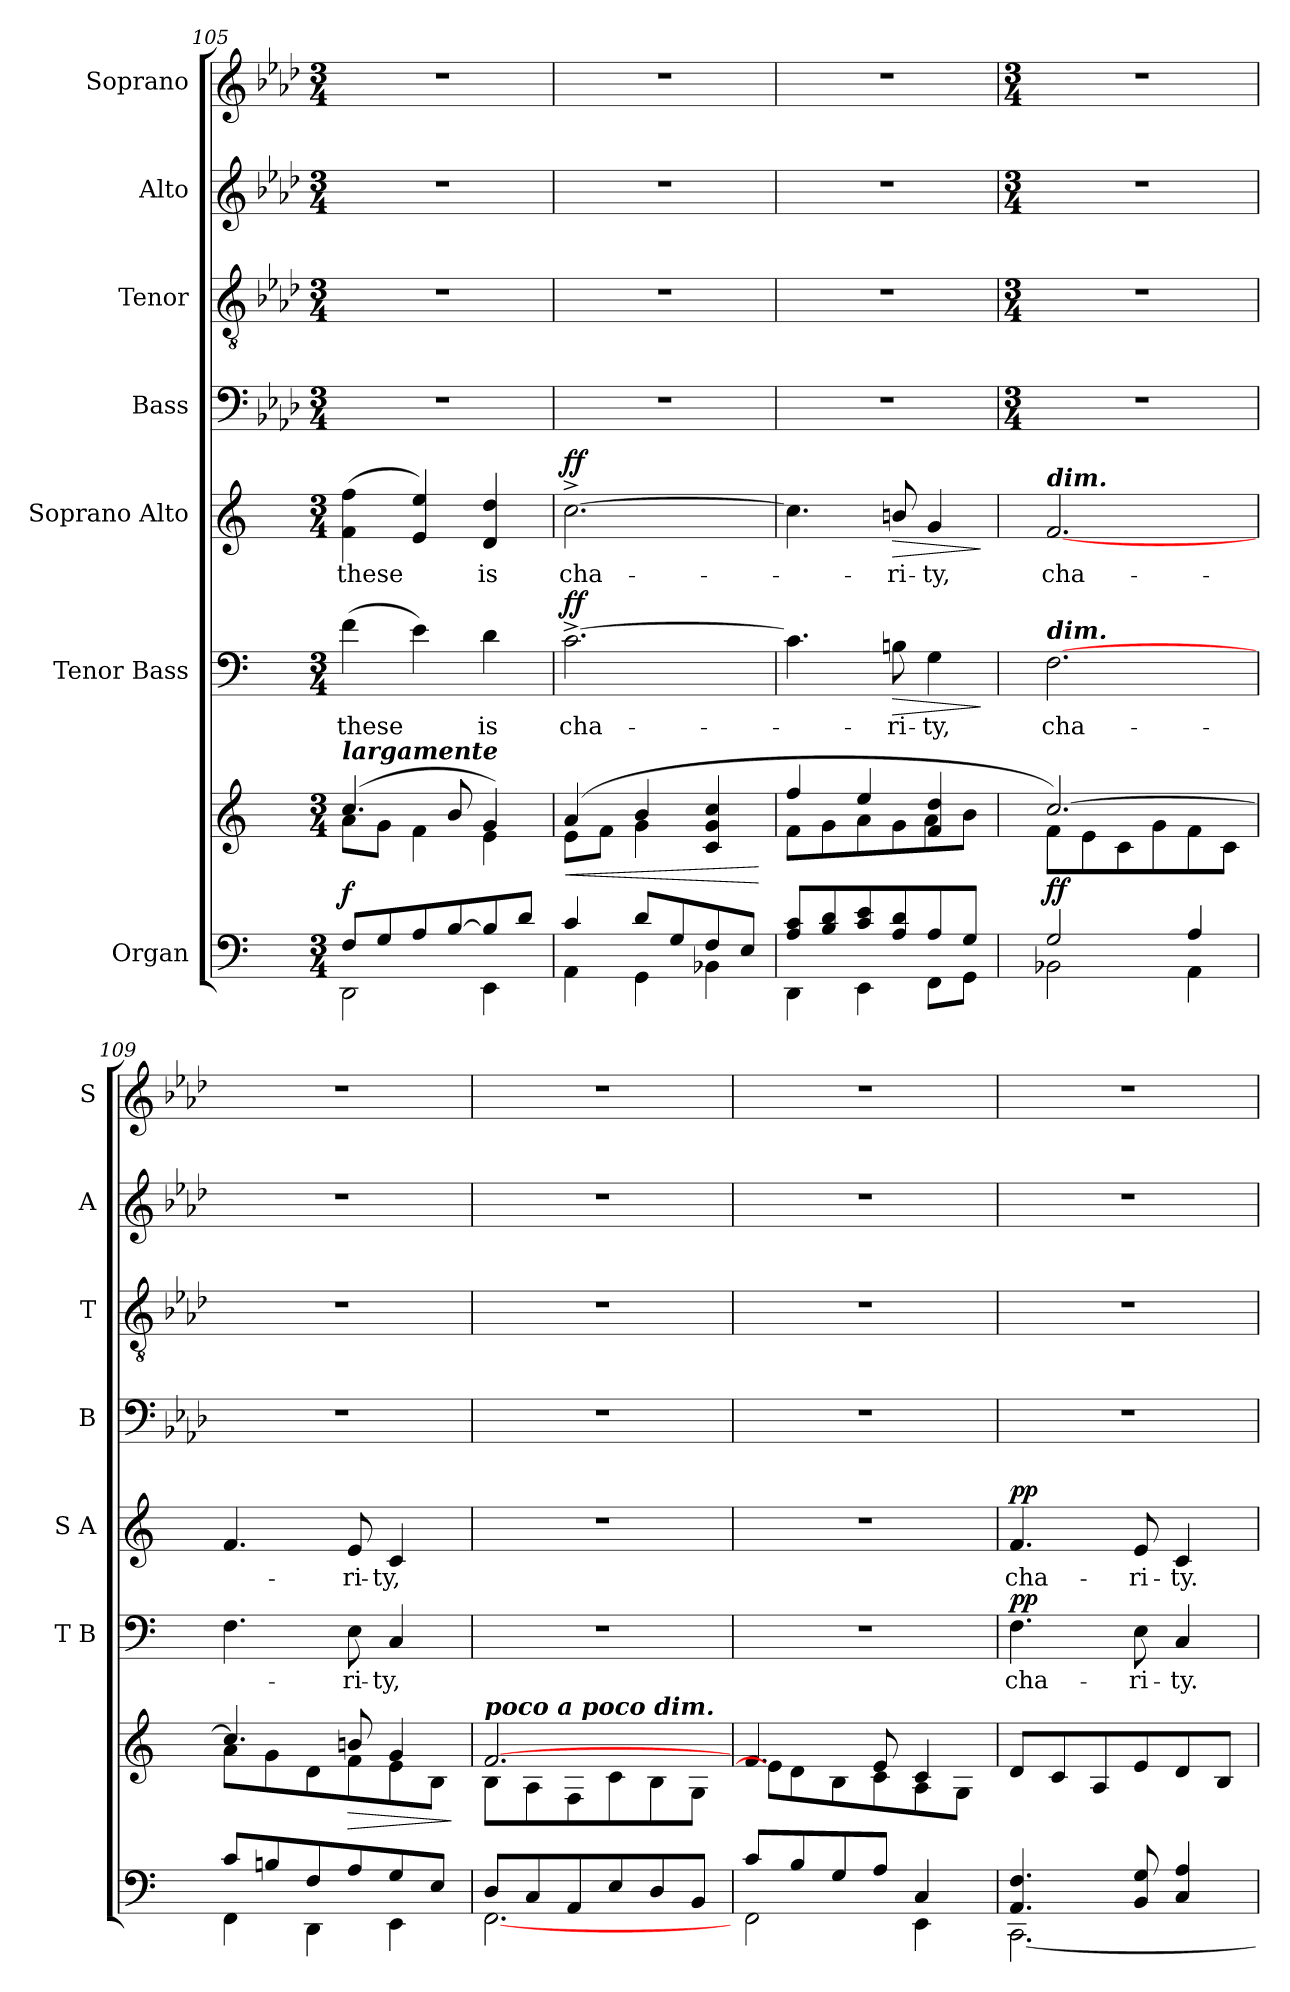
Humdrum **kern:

**kern	**kern	**dynam	**kern	**text	**dynam	**kern	**text	**dynam	**kern	**kern	**kern	**kern
*part7	*part7	*part7	*part6	*part6	*part6	*part5	*part5	*part5	*part4	*part3	*part2	*part1
*staff8	*staff7	*staff7/8	*staff6	*staff6	*staff6	*staff5	*staff5	*staff5	*staff4	*staff3	*staff2	*staff1
*I"Organ	*	*	*I"Tenor Bass	*	*	*I"Soprano Alto	*	*	*I"Bass	*I"Tenor	*I"Alto	*I"Soprano
*	*	*	*I'T B	*	*	*I'S A	*	*	*I'B	*I'T	*I'A	*I'S
!!LO:LB:g=z
*clefF4	*clefG2	*	*clefF4	*	*	*clefG2	*	*	*clefF4	*clefGv2	*clefG2	*clefG2
*k[]	*k[]	*	*k[]	*	*	*k[]	*	*	*k[b-e-a-d-]	*k[b-e-a-d-]	*k[b-e-a-d-]	*k[b-e-a-d-]
*C:	*C:	*	*C:	*	*	*C:	*	*	*A-:	*A-:	*A-:	*A-:
*M3/4	*M3/4	*	*M3/4	*	*	*M3/4	*	*	*M3/4	*M3/4	*M3/4	*M3/4
=105	=105	=105	=105	=105	=105	=105	=105	=105	=105	=105	=105	=105
*^	*^	*	*	*	*	*	*	*	*	*	*	*
*	*^	*	*	*	*	*	*	*	*	*	*	*	*	*
!	!	!	!LO:TX:a:Bi:t=largamente	!	!	!	!	!	!	!	!	!	!	!	!
!	!	!	!	!	!LO:DY:a=2	!	!LO:LY:b	!	!	!LO:LY:b	!	!	!	!	!
8F/L	2DD\	2ryy	(>4.cc/	8a\L	f	(>4f	these	.	(<4f 4ff	these	.	2.r	2.r	2.r	2.r
8G/	.	.	.	8g\J	.	.	.	.	.	.	.	.	.	.	.
8A/	.	.	.	4f\	.	4e)	.	.	4e 4ee)	.	.	.	.	.	.
[8B/	.	.	8b/	.	.	.	.	.	.	.	.	.	.	.	.
!	!	!	!	!	!	!	!LO:LY:b	!	!	!LO:LY:b	!	!	!	!	!
8B/]	4EE\	4ryy	4g/)	4e\	.	4d	is	.	4d 4dd	is	.	.	.	.	.
8d/J	.	.	.	.	.	.	.	.	.	.	.	.	.	.	.
=106	=106	=106	=106	=106	=106	=106	=106	=106	=106	=106	=106	=106	=106	=106	=106
!	!	!	!	!	!LO:HP:b	!	!LO:LY:b	!LO:DY:b	!	!LO:LY:b	!LO:DY:b	!	!	!	!
4c/	4AA\	2ryy	(>4a/	8e\L	<	[2.c^	cha-	ff	[2.cc^	cha-	ff	2.r	2.r	2.r	2.r
.	.	.	.	8f\J	.	.	.	.	.	.	.	.	.	.	.
8d/L	4GG\	.	4b/	4g\	.	.	.	.	.	.	.	.	.	.	.
8G/	.	.	.	.	.	.	.	.	.	.	.	.	.	.	.
8F/	4BB-X\	4ryy	4c/ 4g/ 4cc/	4ryy	.	.	.	.	.	.	.	.	.	.	.
8E/J	.	.	.	.	.	.	.	.	.	.	.	.	.	.	.
*v	*v	*v	*	*	*	*	*	*	*	*	*	*	*	*	*
*	*v	*v	*	*	*	*	*	*	*	*	*	*	*
.	.	[	.	.	.	.	.	.	.	.	.	.
=107	=107	=107	=107	=107	=107	=107	=107	=107	=107	=107	=107	=107
*^	*^	*	*	*	*	*	*	*	*	*	*	*
*	*^	*	*	*	*	*	*	*	*	*	*	*	*	*
8A/ 8c/L	4DD\	2ryy	4ff/	8f\L	.	4.c]	.	.	4.cc]	.	.	2.r	2.r	2.r	2.r
8B/ 8d/	.	.	.	8g\	.	.	.	.	.	.	.	.	.	.	.
8c/ 8e/	4EE\	.	4ee/	8a\	.	.	.	.	.	.	.	.	.	.	.
!	!	!	!	!	!	!	!LO:LY:b	!LO:HP:b	!	!LO:LY:b	!LO:HP:b	!	!	!	!
8A/ 8d/	.	.	.	8g\	.	8Bn	ri-	>	8bn/	ri-	>	.	.	.	.
!	!	!	!	!	!	!	!LO:LY:b	!	!	!LO:LY:b	!	!	!	!	!
8A\	8FF\L	4ryy	4f/ 4dd/	8a\	.	4G	-ty,	.	4g	-ty,	.	.	.	.	.
8G\J	8GG\J	.	.	8b\J	.	.	.	.	.	.	.	.	.	.	.
*v	*v	*v	*	*	*	*	*	*	*	*	*	*	*	*	*
*	*v	*v	*	*	*	*	*	*	*	*	*	*	*
.	.	.	.	.	]	.	.	]	.	.	.	.
!!LO:LB:g=z
=108	=108	=108	=108	=108	=108	=108	=108	=108	=108	=108	=108	=108
*	*	*	*	*	*	*	*	*	*M3/4	*M3/4	*M3/4	*M3/4
*^	*^	*	*	*	*	*	*	*	*	*	*	*
*	*^	*	*	*	*	*	*	*	*	*	*	*	*	*
!	!	!	!	!	!	!	!	!	!LO:TX:a:Bi:t=dim.	!	!	!	!	!	!
!	!	!	!	!	!	!LO:TX:a:Bi:t=dim.	!	!	!	!	!	!	!	!	!
!	!	!	!	!	!LO:DY:a=2	!	!LO:LY:b	!	!	!LO:LY:b	!	!	!	!	!
2G/	2BB-X\	2ryy	[2.cc/)	8f\L	ff	[2.F	cha-	.	[2.f	cha-	.	2.r	2.r	2.r	2.r
.	.	.	.	8e\	.	.	.	.	.	.	.	.	.	.	.
.	.	.	.	8c\	.	.	.	.	.	.	.	.	.	.	.
.	.	.	.	8g\	.	.	.	.	.	.	.	.	.	.	.
4A/	4AA\	4ryy	.	8f\	.	.	.	.	.	.	.	.	.	.	.
.	.	.	.	8c\J	.	.	.	.	.	.	.	.	.	.	.
=109	=109	=109	=109	=109	=109	=109	=109	=109	=109	=109	=109	=109	=109	=109	=109
8c/L	4FF\	2ryy	4.cc/]	8a\L	.	4.F	.	.	4.f	.	.	2.r	2.r	2.r	2.r
8Bn/	.	.	.	8g\	.	.	.	.	.	.	.	.	.	.	.
8F/	4DD\	.	.	8d\	.	.	.	.	.	.	.	.	.	.	.
!	!	!	!	!	!LO:HP:b	!	!LO:LY:b	!	!	!LO:LY:b	!	!	!	!	!
8A/	.	.	8bn/	8f\	>	8E	ri-	.	8e	ri-	.	.	.	.	.
!	!	!	!	!	!	!	!LO:LY:b	!	!	!LO:LY:b	!	!	!	!	!
8G/	4EE\	4ryy	4g/	8e\	.	4C	-ty,	.	4c	-ty,	.	.	.	.	.
8E/J	.	.	.	8B\J	.	.	.	.	.	.	.	.	.	.	.
*v	*v	*v	*	*	*	*	*	*	*	*	*	*	*	*	*
*	*v	*v	*	*	*	*	*	*	*	*	*	*	*
.	.	]	.	.	.	.	.	.	.	.	.	.
!!LO:LB:g=z
=110	=110	=110	=110	=110	=110	=110	=110	=110	=110	=110	=110	=110
*^	*^	*	*	*	*	*	*	*	*	*	*	*
*	*^	*	*	*	*	*	*	*	*	*	*	*	*	*
!	!	!	!LO:TX:a:Bi:t=poco a poco dim.	!	!	!	!	!	!	!	!	!	!	!	!
!	!	!	!	!	!	!LO:N:vis=1	!	!	!LO:N:vis=1	!	!	!	!	!	!
8D/L	[2.FF\	2ryy	[2.f/	8BL	.	2.r	.	.	2.r	.	.	2.r	2.r	2.r	2.r
8C/	.	.	.	8A	.	.	.	.	.	.	.	.	.	.	.
8AA/	.	.	.	8F	.	.	.	.	.	.	.	.	.	.	.
8E/	.	.	.	8c	.	.	.	.	.	.	.	.	.	.	.
8D/	.	4ryy	.	8B	.	.	.	.	.	.	.	.	.	.	.
8BB/J	.	.	.	8GJ	.	.	.	.	.	.	.	.	.	.	.
=111	=111	=111	=111	=111	=111	=111	=111	=111	=111	=111	=111	=111	=111	=111	=111
!	!	!	!	!	!	!LO:N:vis=1	!	!	!LO:N:vis=1	!	!	!	!	!	!
8c/L	2FF\	2ryy	4.f/	8eL]	.	2.r	.	.	2.r	.	.	2.r	2.r	2.r	2.r
8B/	.	.	.	8d	.	.	.	.	.	.	.	.	.	.	.
8G/	.	.	.	8B	.	.	.	.	.	.	.	.	.	.	.
8A/J	.	.	8e/	8c	.	.	.	.	.	.	.	.	.	.	.
4C/	4EE\	4ryy	4c/	8A	.	.	.	.	.	.	.	.	.	.	.
.	.	.	.	8GJ	.	.	.	.	.	.	.	.	.	.	.
=112	=112	=112	=112	=112	=112	=112	=112	=112	=112	=112	=112	=112	=112	=112	=112
!	!	!	!	!	!	!	!LO:LY:b	!LO:DY:b	!	!LO:LY:b	!LO:DY:b	!	!	!	!
4.AA/ 4.F/	[2.CC\	2ryy	8d/L	2ryy	.	4.F	cha-	pp	4.f	cha-	pp	2.r	2.r	2.r	2.r
.	.	.	8c/	.	.	.	.	.	.	.	.	.	.	.	.
.	.	.	8A/	.	.	.	.	.	.	.	.	.	.	.	.
!	!	!	!	!	!	!	!LO:LY:b	!	!	!LO:LY:b	!	!	!	!	!
8BB/ 8G/	.	.	8e/	.	.	8E	-ri-	.	8e	-ri-	.	.	.	.	.
!	!	!	!	!	!	!	!LO:LY:b	!	!	!LO:LY:b	!	!	!	!	!
4C/ 4A/	.	4ryy	8d/	4ryy	.	4C	-ty.	.	4c	-ty.	.	.	.	.	.
.	.	.	8B/J	.	.	.	.	.	.	.	.	.	.	.	.
*v	*v	*v	*	*	*	*	*	*	*	*	*	*	*	*	*
*	*v	*v	*	*	*	*	*	*	*	*	*	*	*
=	=	=	=	=	=	=	=	=	=	=	=	=
*-	*-	*-	*-	*-	*-	*-	*-	*-	*-	*-	*-	*-
